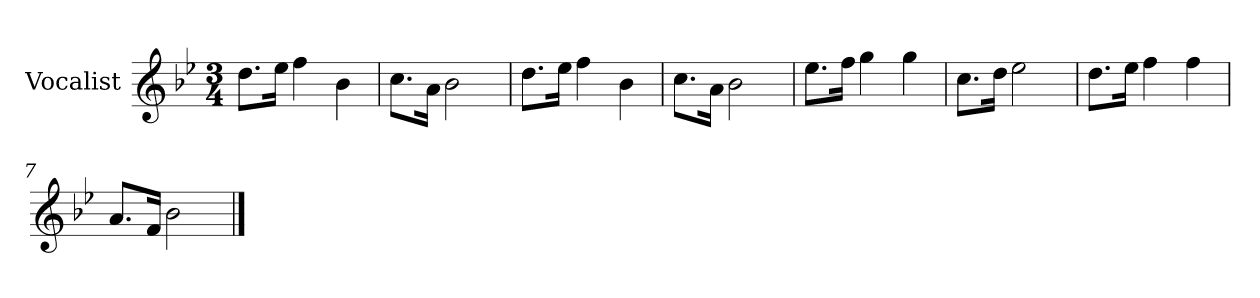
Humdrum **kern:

**kern
*part1
*staff1
*I"Vocalist
*k[b-e-]
*B-:
*M3/4
=
8.ddL
16ee-Jk
4ff
4b-
=1
8.ccL
16aJk
2b-
=2
8.ddL
16ee-Jk
4ff
4b-
=3
8.ccL
16aJk
2b-
=4
8.ee-L
16ffJk
4gg
4gg
=5
8.ccL
16ddJk
2ee-
=6
8.ddL
16ee-Jk
4ff
4ff
=7
8.aL
16fJk
2b-
==
*-
